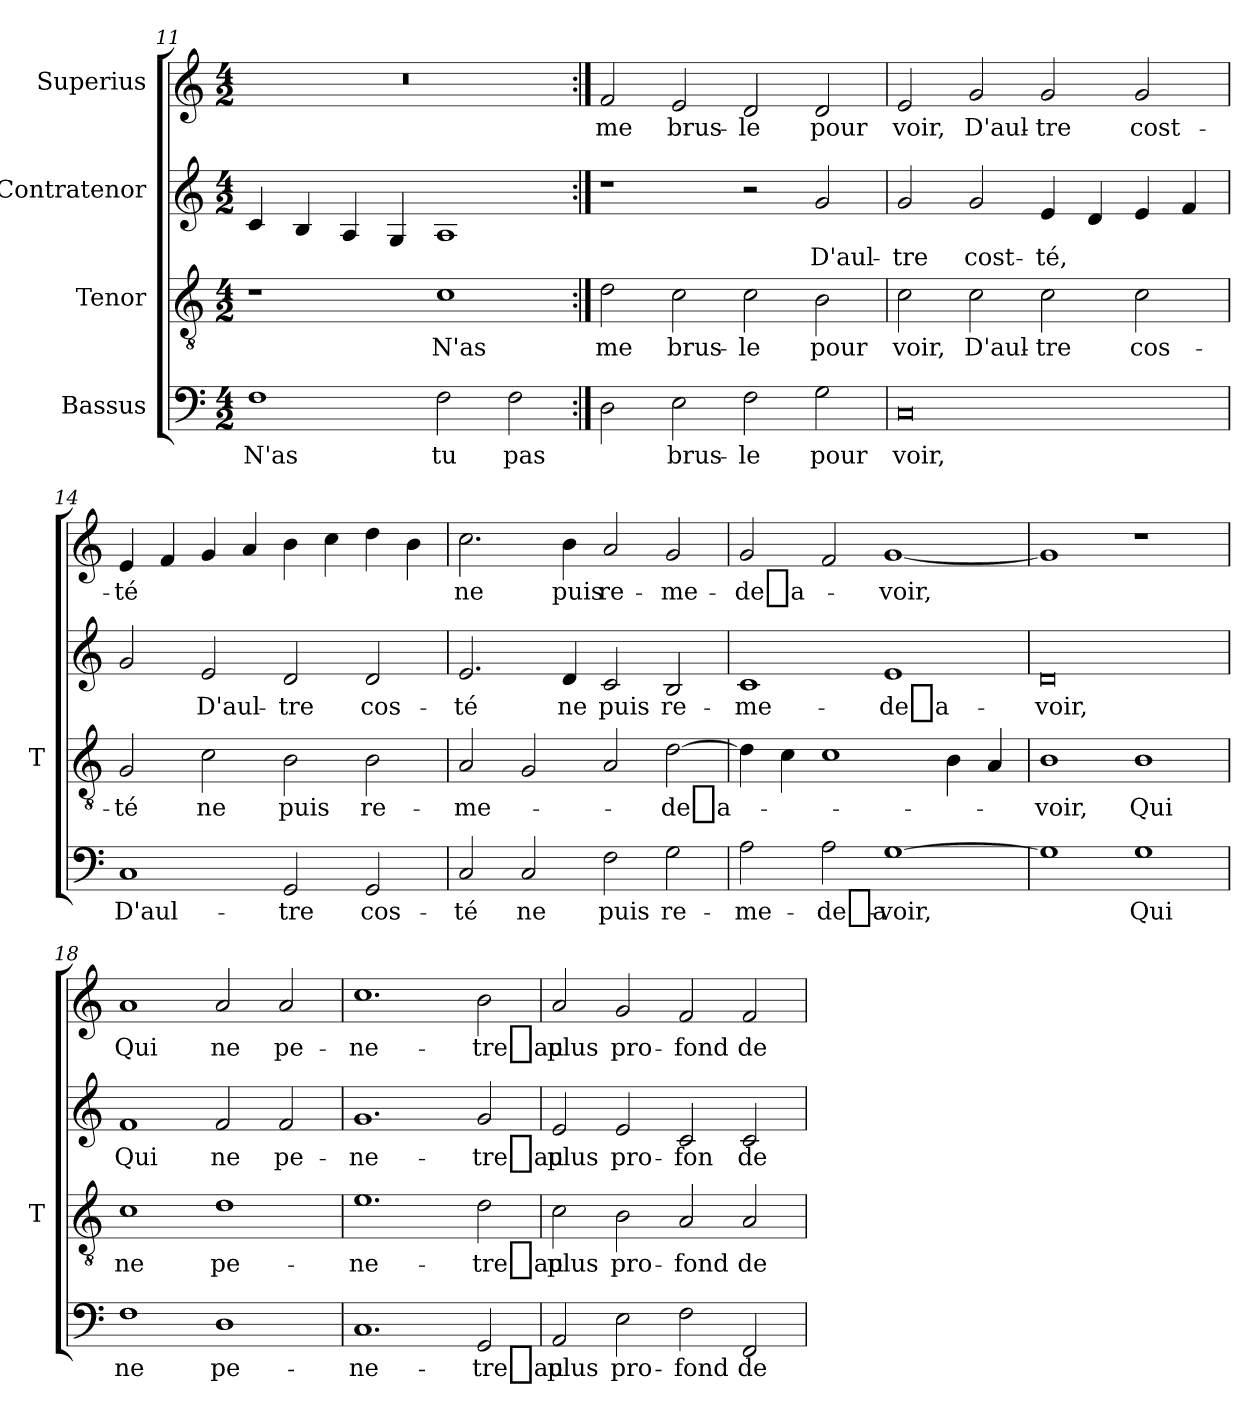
**kern	**text	**kern	**text	**kern	**text	**kern	**text	**text
*part4	*part4	*part3	*part3	*part2	*part2	*part1	*part1	*part1
*staff4	*staff4	*staff3	*staff3	*staff2	*staff2	*staff1	*staff1	*staff1
*I"Bassus	*	*I"Tenor	*	*I"Contratenor	*	*I"Superius	*	*
*	*	*I'T	*	*	*	*	*	*
*clefF4	*	*clefGv2	*	*clefG2	*	*clefG2	*	*
*k[]	*	*k[]	*	*k[]	*	*k[]	*	*
*M4/2	*	*M4/2	*	*M4/2	*	*M4/2	*	*
=11	=11	=11	=11	=11	=11	=11	=11	=11
1F	-N'as	1r	.	4c	.	0r	.	.
.	.	.	.	4B	.	.	.	.
.	.	.	.	4A	.	.	.	.
.	.	.	.	4G	.	.	.	.
2F	-tu	1c	-N'as	1A	.	.	.	.
2F	-pas	.	.	.	.	.	.	.
=12:|!	=12:|!	=12:|!	=12:|!	=12:|!	=12:|!	=12:|!	=12:|!	=12:|!
2D	.	2d	-me	1r	.	2f	-me	.
2E	brus-	2c	brus-	.	.	2e	brus-	.
2F	-le	2c	-le	2r	.	2d	-le	.
2G	-pour	2B	-pour	2g	D'aul-	2d	-pour	.
=13	=13	=13	=13	=13	=13	=13	=13	=13
0C	-voir,	2c	-voir,	2g	-tre	2e	-voir,	.
.	.	2c	D'aul-	2g	cost-	2g	D'aul-	.
.	.	2c	-tre	4e	-té,	2g	-tre	.
.	.	.	.	4d	.	.	.	.
.	.	2c	cos-	4e	.	2g	cost-	.
.	.	.	.	4f	.	.	.	.
=14	=14	=14	=14	=14	=14	=14	=14	=14
1C	D'aul-	2G	-té	2g	.	4e	-té	.
.	.	.	.	.	.	4f	.	.
.	.	2c	-ne	2e	D'aul-	4g	.	.
.	.	.	.	.	.	4a	.	.
2GG	-tre	2B	-puis	2d	-tre	4b	.	.
.	.	.	.	.	.	4cc	.	.
2GG	cos-	2B	re-	2d	cos-	4dd	.	.
.	.	.	.	.	.	4b	.	.
=15	=15	=15	=15	=15	=15	=15	=15	=15
2C	-té	2A	me-	2.e	-té	2.cc	-ne	.
2C	-ne	2G	.	.	.	.	.	.
.	.	.	.	4d	-ne	4b	-puis	.
2F	-puis	2A	.	2c	-puis	2a	re-	.
2G	re-	[2d	de_a-	2B	re-	2g	me-	.
=16	=16	=16	=16	=16	=16	=16	=16	=16
2A	me-	4d]	.	1c	me-	2g	de_a-	.
.	.	4c	.	.	.	.	.	.
2A	de_a-	1c	.	.	.	2f	.	.
[1G	-voir,	.	.	1e	de_a-	[1g	-voir,	.
.	.	4B	.	.	.	.	.	.
.	.	4A	.	.	.	.	.	.
=17	=17	=17	=17	=17	=17	=17	=17	=17
1G]	.	1B	-voir,	0d	-voir,	1g]	.	.
1G	-Qui	1B	-Qui	.	.	1r	.	.
=18	=18	=18	=18	=18	=18	=18	=18	=18
1F	-ne	1c	-ne	1f	-Qui	1a	-Qui	.
1D	pe-	1d	pe-	2f	-ne	2a	-ne	.
.	.	.	.	2f	pe-	2a	pe-	.
=19	=19	=19	=19	=19	=19	=19	=19	=19
1.C	ne-	1.e	ne-	1.g	ne-	1.cc	ne-	.
2GG	-tre_au	2d	-tre_au	2g	-tre_au	2b	-tre_au	.
=20	=20	=20	=20	=20	=20	=20	=20	=20
2AA	-plus	2c	-plus	2e	-plus	2a	-plus	.
2E	pro-	2B	pro-	2e	pro-	2g	pro-	.
2F	-fond	2A	-fond	2c	-fon	2f	-fond	.
2FF	-de	2A	-de	2c	-de	2f	-de	.
=	=	=	=	=	=	=	=	=
*-	*-	*-	*-	*-	*-	*-	*-	*-
